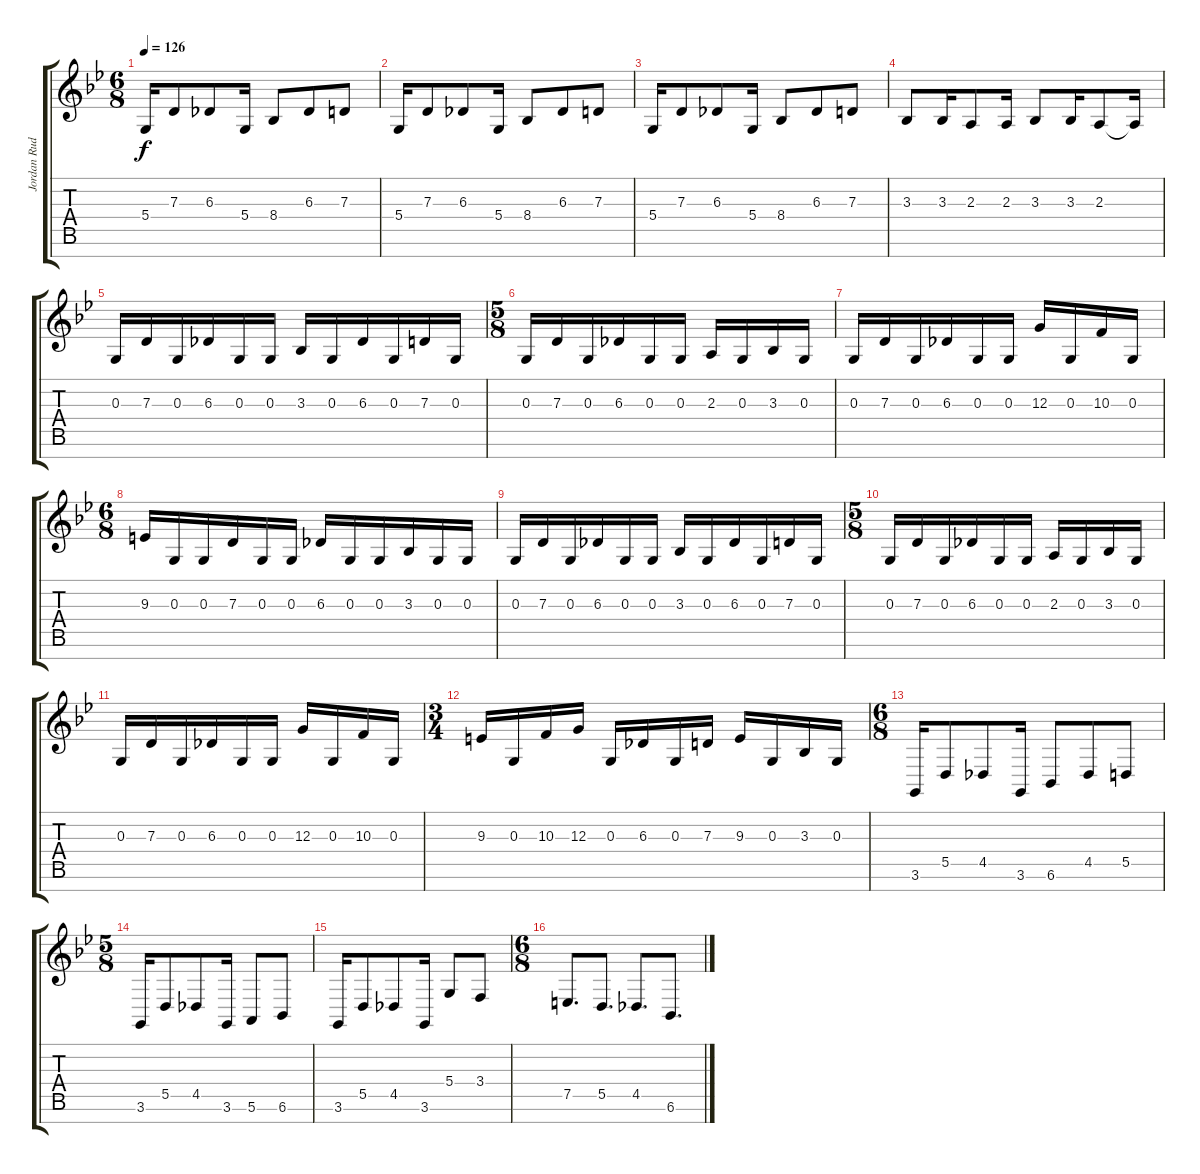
\track ("Jordan Rudess - Keyboard" "Jordan Rud") {instrument lead2sawtooth}
\staff {score tabs}
\tuning (E4 B3 G3 D3 A2 E2 B1) {hide}
\ts (6 8)
\tempo 126
\clef g2
\ks gminor
5.4.16{dy f} 7.3.8 6.3.8 5.4.16 8.4.8 6.3.8 7.3.8 |
5.4.16 7.3.8 6.3.8 5.4.16 8.4.8 6.3.8 7.3.8 |
5.4.16 7.3.8 6.3.8 5.4.16 8.4.8 6.3.8 7.3.8 |
3.3.8 3.3.16 2.3.8 2.3.16 3.3.8 3.3.16 2.3.8 2.3{t}.16 |
0.3.16{volume 13 instrument lead2sawtooth} 7.3.16 0.3.16 6.3.16 0.3.16 0.3.16 3.3.16 0.3.16 6.3.16 0.3.16 7.3.16 0.3.16 |
\ts (5 8)
0.3.16 7.3.16 0.3.16 6.3.16 0.3.16 0.3.16 2.3.16 0.3.16 3.3.16 0.3.16 |
0.3.16 7.3.16 0.3.16 6.3.16 0.3.16 0.3.16 12.3.16 0.3.16 10.3.16 0.3.16 |
\ts (6 8)
9.3.16 0.3.16 0.3.16 7.3.16 0.3.16 0.3.16 6.3.16 0.3.16 0.3.16 3.3.16 0.3.16 0.3.16 |
0.3.16 7.3.16 0.3.16 6.3.16 0.3.16 0.3.16 3.3.16 0.3.16 6.3.16 0.3.16 7.3.16 0.3.16 |
\ts (5 8)
0.3.16 7.3.16 0.3.16 6.3.16 0.3.16 0.3.16 2.3.16 0.3.16 3.3.16 0.3.16 |
0.3.16 7.3.16 0.3.16 6.3.16 0.3.16 0.3.16 12.3.16 0.3.16 10.3.16 0.3.16 |
\ts (3 4)
9.3.16 0.3.16 10.3.16 12.3.16 0.3.16 6.3.16 0.3.16 7.3.16 9.3.16 0.3.16 3.3.16 0.3.16 |
\ts (6 8)
3.6.16 5.5.8 4.5.8 3.6.16 6.6.8 4.5.8 5.5.8 |
\ts (5 8)
3.6.16 5.5.8 4.5.8 3.6.16 5.6.8 6.6.8 |
3.6.16 5.5.8 4.5.8 3.6.16 5.4.8 3.4.8 |
\ts (6 8)
7.5.8{d} 5.5.8{d} 4.5.8{d} 6.6.8{d}
